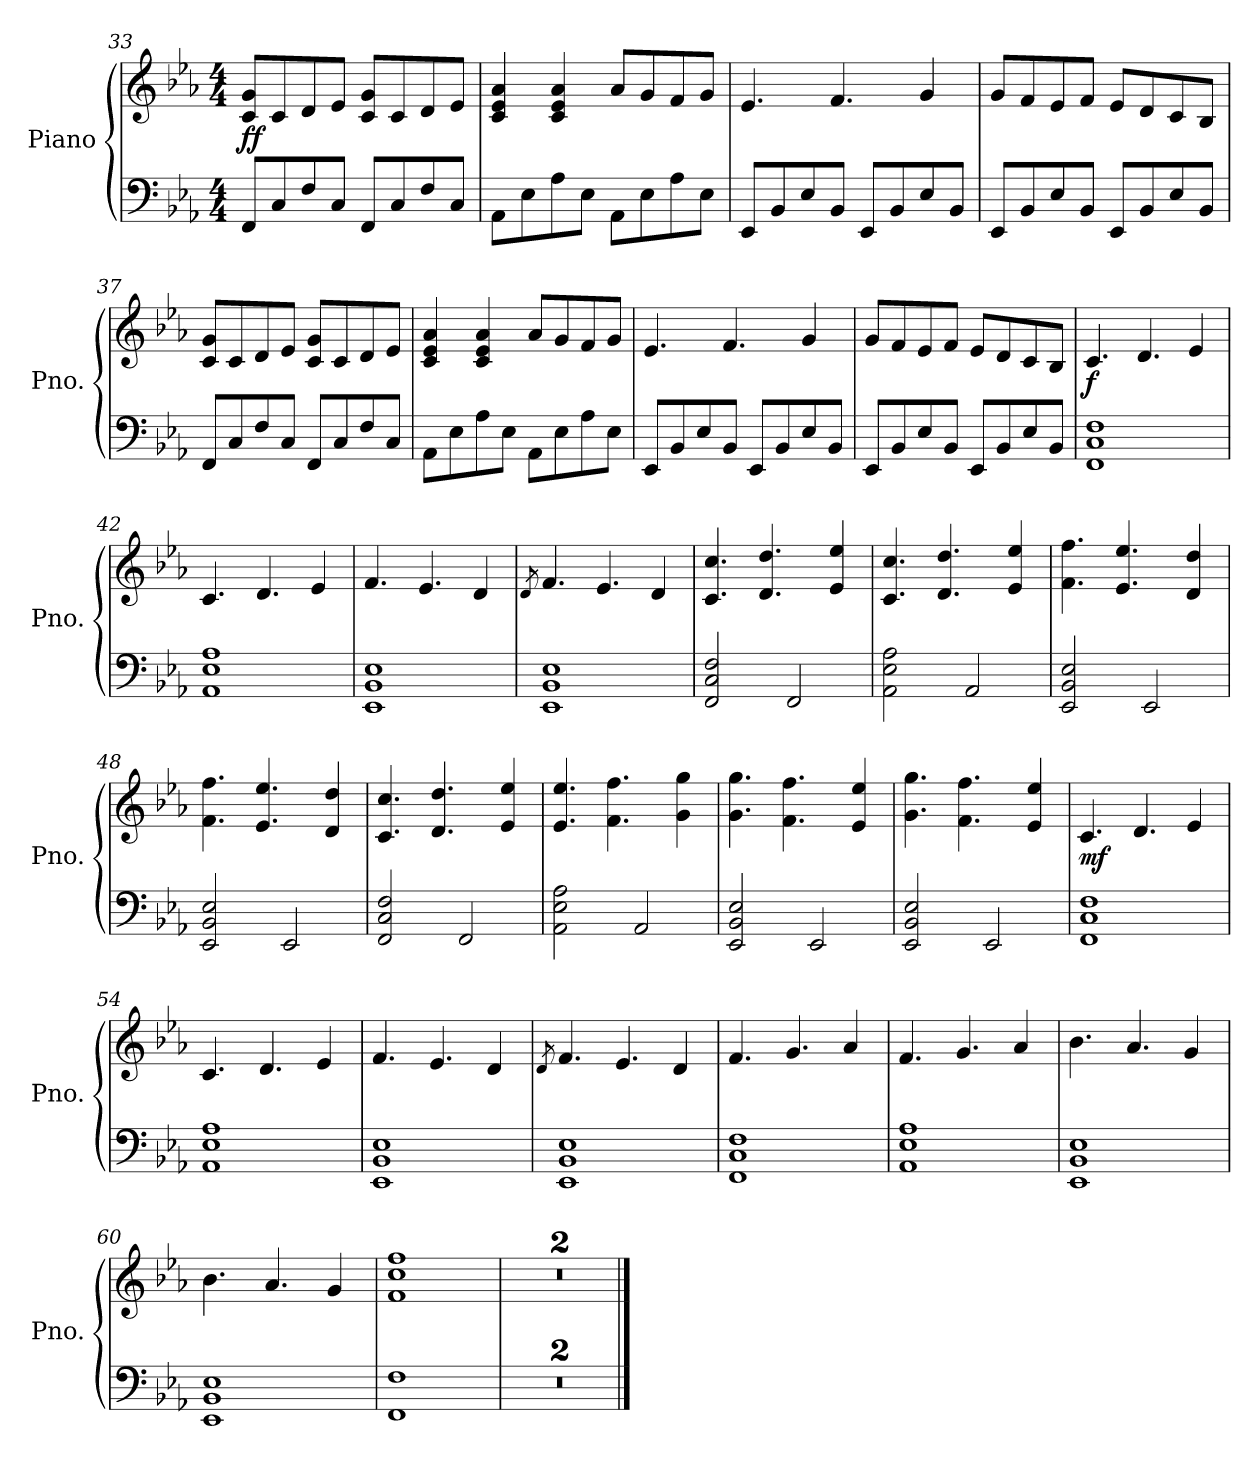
**kern	**kern	**dynam
*part1	*part1	*part1
*staff2	*staff1	*staff1/2
*I"Piano	*	*
*I'Pno.	*	*
!!LO:LB:g=z
*clefF4	*clefG2	*
*k[b-e-a-]	*k[b-e-a-]	*
*M4/4	*M4/4	*
=33	=33	=33
!	!	!LO:DY:b
8FF/L	8c/ 8g/L	ff
8C/	8c/	.
8F/	8d/	.
8C/J	8e-/J	.
8FF/L	8c/ 8g/L	.
8C/	8c/	.
8F/	8d/	.
8C/J	8e-/J	.
=34	=34	=34
8AA-\L	4c/ 4e-/ 4a-/	.
8E-\	.	.
8A-\	4c/ 4e-/ 4a-/	.
8E-\J	.	.
8AA-\L	8a-/L	.
8E-\	8g/	.
8A-\	8f/	.
8E-\J	8g/J	.
=35	=35	=35
8EE-/L	4.e-/	.
8BB-/	.	.
8E-/	.	.
8BB-/J	4.f/	.
8EE-/L	.	.
8BB-/	.	.
8E-/	4g/	.
8BB-/J	.	.
=36	=36	=36
8EE-/L	8g/L	.
8BB-/	8f/	.
8E-/	8e-/	.
8BB-/J	8f/J	.
8EE-/L	8e-/L	.
8BB-/	8d/	.
8E-/	8c/	.
8BB-/J	8B-/J	.
=37	=37	=37
8FF/L	8c/ 8g/L	.
8C/	8c/	.
8F/	8d/	.
8C/J	8e-/J	.
8FF/L	8c/ 8g/L	.
8C/	8c/	.
8F/	8d/	.
8C/J	8e-/J	.
!!LO:LB:g=z
=38	=38	=38
8AA-\L	4c/ 4e-/ 4a-/	.
8E-\	.	.
8A-\	4c/ 4e-/ 4a-/	.
8E-\J	.	.
8AA-\L	8a-/L	.
8E-\	8g/	.
8A-\	8f/	.
8E-\J	8g/J	.
=39	=39	=39
8EE-/L	4.e-/	.
8BB-/	.	.
8E-/	.	.
8BB-/J	4.f/	.
8EE-/L	.	.
8BB-/	.	.
8E-/	4g/	.
8BB-/J	.	.
=40	=40	=40
8EE-/L	8g/L	.
8BB-/	8f/	.
8E-/	8e-/	.
8BB-/J	8f/J	.
8EE-/L	8e-/L	.
8BB-/	8d/	.
8E-/	8c/	.
8BB-/J	8B-/J	.
=41	=41	=41
!	!	!LO:DY:b
1FF 1C 1F	4.c/	f
.	4.d/	.
.	4e-/	.
=42	=42	=42
1AA- 1E- 1A-	4.c/	.
.	4.d/	.
.	4e-/	.
=43	=43	=43
1EE- 1BB- 1E-	4.f/	.
.	4.e-/	.
.	4d/	.
!!LO:LB:g=z
=44	=44	=44
.	8qd/	.
1EE- 1BB- 1E-	4.f/	.
.	4.e-/	.
.	4d/	.
=45	=45	=45
2FF/ 2C/ 2F/	4.c/ 4.cc/	.
.	4.d/ 4.dd/	.
2FF/	.	.
.	4e-/ 4ee-/	.
=46	=46	=46
2AA-\ 2E-\ 2A-\	4.c/ 4.cc/	.
.	4.d/ 4.dd/	.
2AA-/	.	.
.	4e-/ 4ee-/	.
=47	=47	=47
2EE-/ 2BB-/ 2E-/	4.f\ 4.ff\	.
.	4.e-/ 4.ee-/	.
2EE-/	.	.
.	4d/ 4dd/	.
=48	=48	=48
2EE-/ 2BB-/ 2E-/	4.f\ 4.ff\	.
.	4.e-/ 4.ee-/	.
2EE-/	.	.
.	4d/ 4dd/	.
=49	=49	=49
2FF/ 2C/ 2F/	4.c/ 4.cc/	.
.	4.d/ 4.dd/	.
2FF/	.	.
.	4e-/ 4ee-/	.
=50	=50	=50
2AA-\ 2E-\ 2A-\	4.e-/ 4.ee-/	.
.	4.f\ 4.ff\	.
2AA-/	.	.
.	4g\ 4gg\	.
=51	=51	=51
2EE-/ 2BB-/ 2E-/	4.g\ 4.gg\	.
.	4.f\ 4.ff\	.
2EE-/	.	.
.	4e-/ 4ee-/	.
!!LO:LB:g=z
=52	=52	=52
2EE-/ 2BB-/ 2E-/	4.g\ 4.gg\	.
.	4.f\ 4.ff\	.
2EE-/	.	.
.	4e-/ 4ee-/	.
=53	=53	=53
!	!	!LO:DY:b
1FF 1C 1F	4.c/	mf
.	4.d/	.
.	4e-/	.
=54	=54	=54
1AA- 1E- 1A-	4.c/	.
.	4.d/	.
.	4e-/	.
=55	=55	=55
1EE- 1BB- 1E-	4.f/	.
.	4.e-/	.
.	4d/	.
=56	=56	=56
.	8qd/	.
1EE- 1BB- 1E-	4.f/	.
.	4.e-/	.
.	4d/	.
=57	=57	=57
1FF 1C 1F	4.f/	.
.	4.g/	.
.	4a-/	.
=58	=58	=58
1AA- 1E- 1A-	4.f/	.
.	4.g/	.
.	4a-/	.
=59	=59	=59
1EE- 1BB- 1E-	4.b-\	.
.	4.a-/	.
.	4g/	.
=60	=60	=60
1EE- 1BB- 1E-	4.b-\	.
.	4.a-/	.
.	4g/	.
!!LO:PB:g=z
=61	=61	=61
1FF 1F	1f 1cc 1ff	.
=62	=62	=62
1r	1r	.
=63	=63	=63
1r	1r	.
==	==	==
*-	*-	*-
